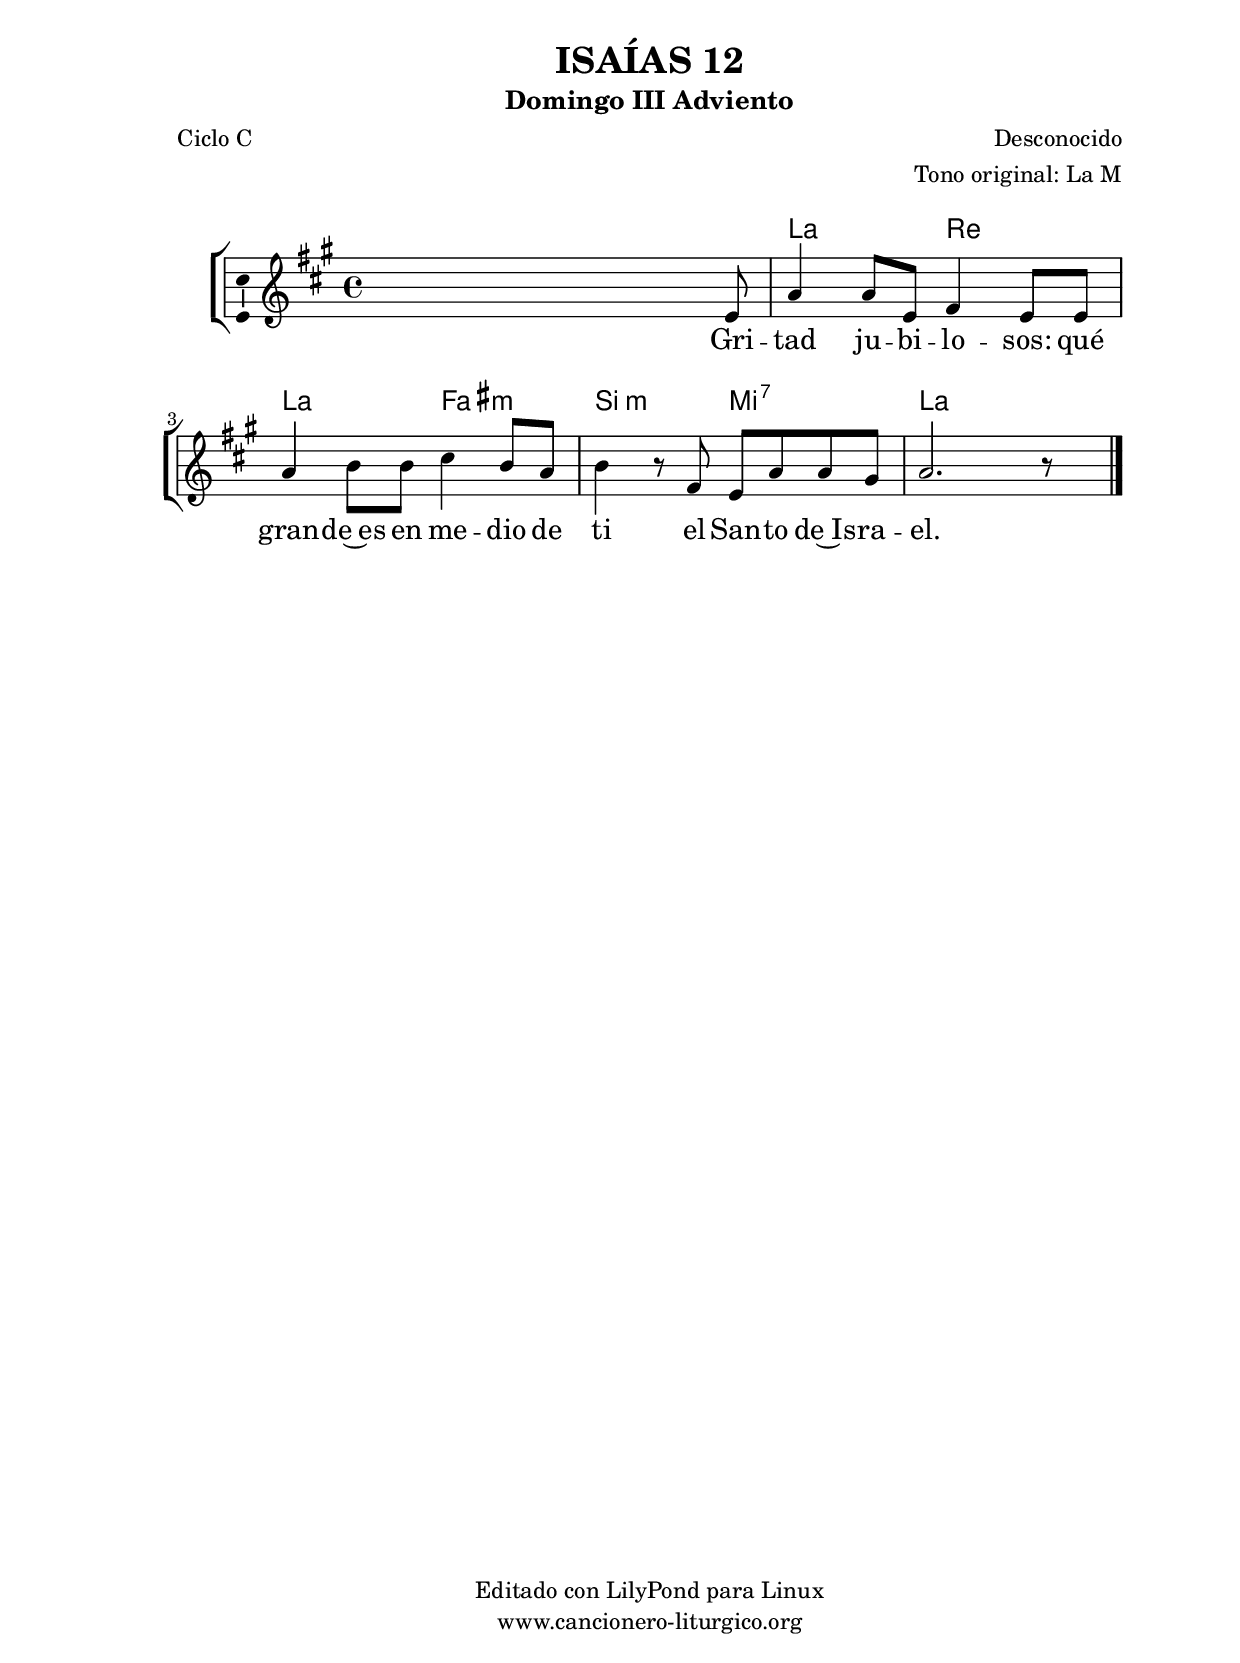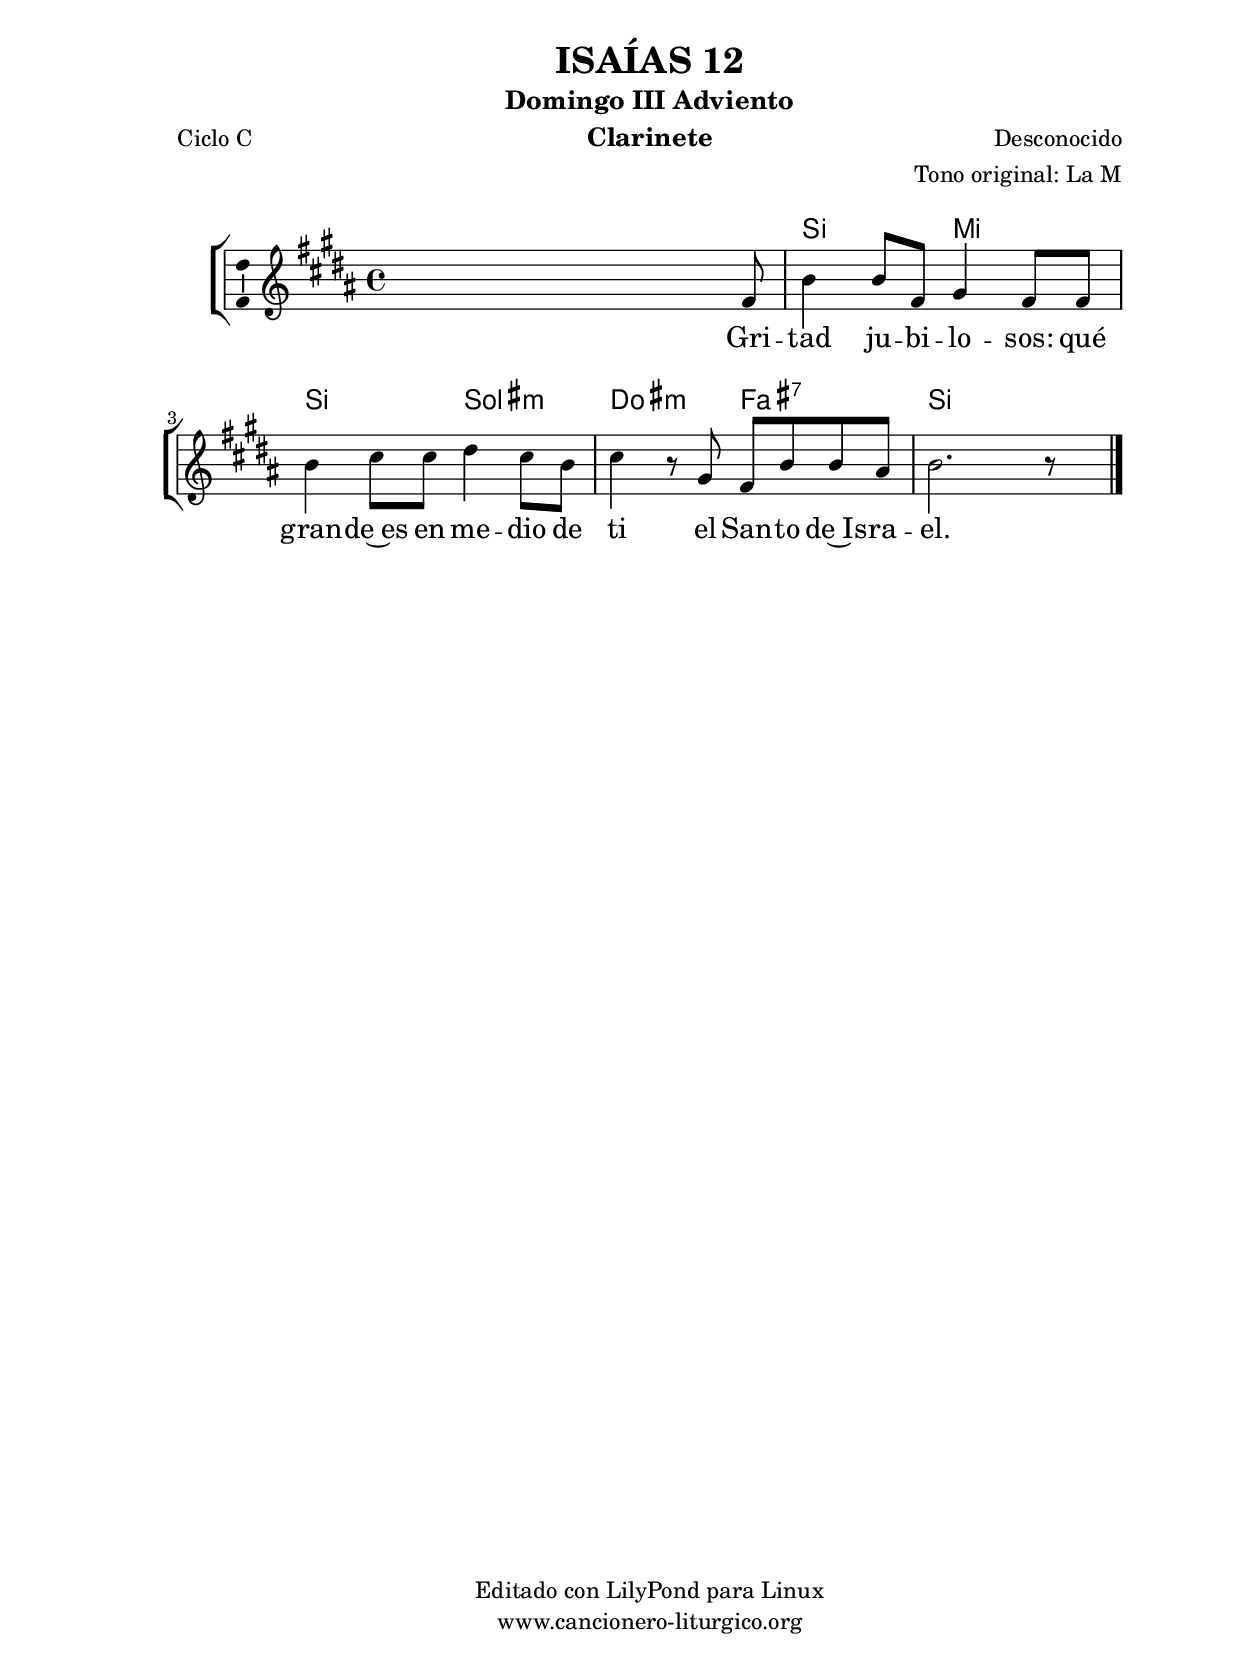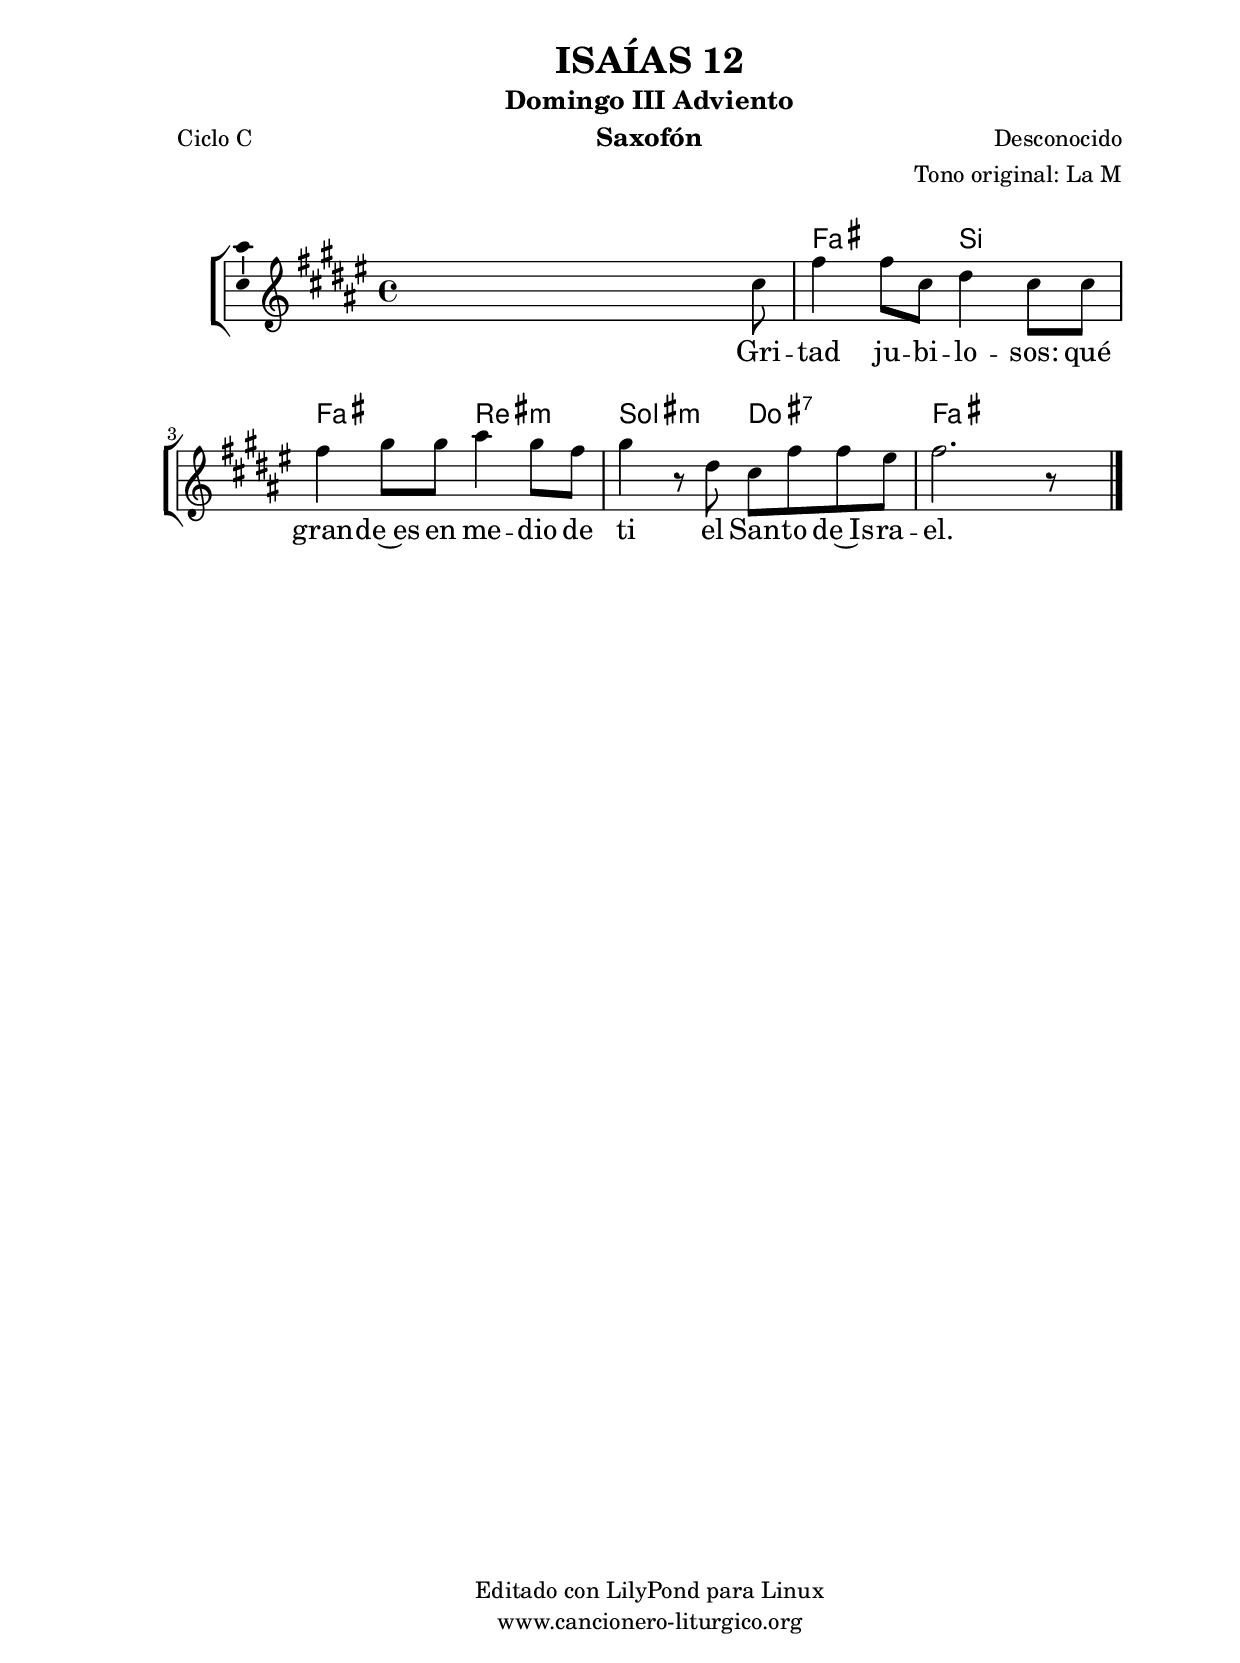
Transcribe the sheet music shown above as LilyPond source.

%
%para convertir .midi en .wav:
%timidity filename.midi -Ow -o finename.wav
%
%
%Para convertir de .wav a .mp3:
%lame -h -m j filename.wav
%
%
%para escuchar el midi:
%timidity nombrefichero.midi
%


%versión de lilypond para la que se ha escrito esta partitura:
\version "2.16.0"

	%Tamaño papel
	#(set-default-paper-size "a4")
	%Tamaño partitura
	#(set-global-staff-size 20)
	%No responde al pulsar sobre una nota
	#(ly:set-option 'point-and-click #f)

%parámetros del encabezamiento:
\header {
	title = "ISAÍAS 12"
	subtitle = "Domingo III Adviento"
	composer = "Desconocido"
	poet = "Ciclo C"
	meter = ""
	arranger = "Tono original: La M"
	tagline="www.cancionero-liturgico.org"
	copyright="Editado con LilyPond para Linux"
	}

%parámetros asociados al papel:
\paper  {
	oddHeaderMarkup = \markup {\fill-line { \on-the-fly #not-first-page \fromproperty #'header:title \on-the-fly #not-first-page \fromproperty #'header:composer }}
	evenHeaderMarkup = \markup {\fill-line { \fromproperty #'header:composer \fromproperty #'header:title }}
	#(set-paper-size "a4")
	print-page-number = ##f
	first-page-number = 1
	print-first-page-number = ##f
%	head-separation = 3.0 \cm
	top-margin = 2.0 \cm
	bottom-margin = 0.5\cm
%%%	bottom-margin = -1.0\cm
	left-margin = 3.0 \cm
	line-width = 16.0 \cm 
	indent = 8\mm
	interscoreline = 2.\mm
	between-system-space = 15\mm
%	para que las partituras no llenen la hoja:
	ragged-bottom = ##t
%	idem para la última hoja:
	ragged-last-bottom = ##f
%	para que las partituras llenen el ancho del papel:
	ragged-last = ##f
	after-title-space = 2.5 \cm
%page-count=1
%system-count=8

	%Flexible Vertical Spacing
%	markup-markup-spacing =
%	#'((basic-distance . 15) (minimum-distance . 15) (padding . 3))
	markup-system-spacing =
	#'((basic-distance . 15) (minimum-distance . 15) (padding . 3))
	system-system-spacing =
	#'((basic-distance . 15) (minimum-distance . 15) (padding . 3))
	score-system-spacing =
	#'((basic-distance . 15) (minimum-distance . 15) (padding . 5))
%	top-system-spacing = % header
%	#'((basic-distance . 8) (minimum-distance . 0) (padding . 3))
%	top-markup-spacing =
%	#'((basic-distance . 20) (minimum-distance . 20) (padding . 3))
	last-bottom-spacing = % footer
	#'((basic-distance . 5) (minimum-distance . 5) (padding . 3))
%	score-markup-spacing =
%	#'((basic-distance . 16) (minimum-distance . 13) (padding . 3))

	}


%parámetros que afectan a toda la partitura:
global =  {
	%clave de sol (G):
	\clef G
	%armadura:
%	\transpose a g
	\key a \major
	\tempo 4=100
	\set Score.tempoHideNote = ##t
	}


acordes = {
	\italianChords
	\chordmode {
%	\transpose a g
{
s1
a2 d a fis:m b:m e:7 a s
	}
	}
}


melodia = 
%	\transpose a g
{
	\relative c'{
	\time 4/4

s2 s4 s8 e8
a4 a8 e fis4 e8 e
a4 b8 b cis4 b8 a
b4 r8 fis8 e a a gis
a2. r8 s8

	\bar "|."
	}
	}


texto = \lyricmode {
Gri -- tad ju -- bi -- lo -- sos: qué gran -- de~es en me -- dio de ti el San -- to de~Is -- ra -- el.
	}


acordesStaff = \context ChordNames = acordesStaff <<
	\set chordChanges = ##t
	\acordes
	>>


vozStaff = \context Voice = vozStaff
\with {\consists "Ambitus_engraver"}
<<
%	\set Staff.instrumentName = ""
%	\set Staff.shortInstrumentName = ""
%	\set Staff.midiInstrument = #"clarinet"
%	\set Staff.midiInstrument = #"cello"
%	\set Staff.midiInstrument = #"flute"
	\set Staff.midiInstrument = #"electric guitar (jazz)"
%	\set Staff.midiInstrument = #"english horn"
%	\set Staff.midiInstrument = #"violin"
%	\set Staff.midiInstrument = #"glockenspiel"
	\set Staff.midiMinimumVolume = #0.7
	\set Staff.midiMaximumVolume = #0.9
	\global
	\melodia
	>>


textoStaff = \context Lyrics = textoStaff <<
	\lyricsto vozStaff \texto
	>>

\book {
	\score {
		\context ChoirStaff {
			\override StaffGroup.SystemStartBracket #'collapse-height = #1
			\override Score.SystemStartBar #'collapse-height = #1
			<<
			\acordesStaff
			\vozStaff
			\textoStaff
			>>
			}
		\layout {
	    		\context {
				\Lyrics
				\override LyricText #'font-size = #2
				}
	   		 \context {
				\Score
				%fontSize = #3
				\override StaffSymbol #'staff-space = #(magstep +3)
				%\override Beam #'thickness = #0.55
				%\override SpacingSpanner #'spacing-increment = #1.0
				%\override Slur #'height-limit = #1.5
				}
			}
		}
	\score {
		\unfoldRepeats
		\context ChoirStaff {
			<<
			\acordesStaff
			\vozStaff
			>>
			}
		\midi {
	  		\context {
	  			\Score
				tempoWholesPerMinute = #(ly:make-moment 70 4)
				}
			}
		}
	}

%Partitura para clarinete
#(define output-suffix "C")
\book {
	\header{
		instrument = "Clarinete"
		}
	\score {
		\context ChoirStaff {
			\override StaffGroup.SystemStartBracket #'collapse-height = #1
			\override Score.SystemStartBar #'collapse-height = #1
\transpose c d
			<<
			\acordesStaff
			\vozStaff
			\textoStaff
			>>
			}
		\layout {
	    		\context {
				\Lyrics
				\override LyricText #'font-size = #2
				}
	   		 \context {
				\Score
				%fontSize = #3
				\override StaffSymbol #'staff-space = #(magstep +3)
				%\override Beam #'thickness = #0.55
				%\override SpacingSpanner #'spacing-increment = #1.0
				%\override Slur #'height-limit = #1.5
				}
			}
		}
	}

%Partitura para saxofón
#(define output-suffix "S")
\book {
	\header{
		instrument = "Saxofón"
		}
	\score {
		\context ChoirStaff {
			\override StaffGroup.SystemStartBracket #'collapse-height = #1
			\override Score.SystemStartBar #'collapse-height = #1
\transpose c a
			<<
			\acordesStaff
			\vozStaff
			\textoStaff
			>>
			}
		\layout {
	    		\context {
				\Lyrics
				\override LyricText #'font-size = #2
				}
	   		 \context {
				\Score
				%fontSize = #3
				\override StaffSymbol #'staff-space = #(magstep +3)
				%\override Beam #'thickness = #0.55
				%\override SpacingSpanner #'spacing-increment = #1.0
				%\override Slur #'height-limit = #1.5
				}
			}
		}
	}

